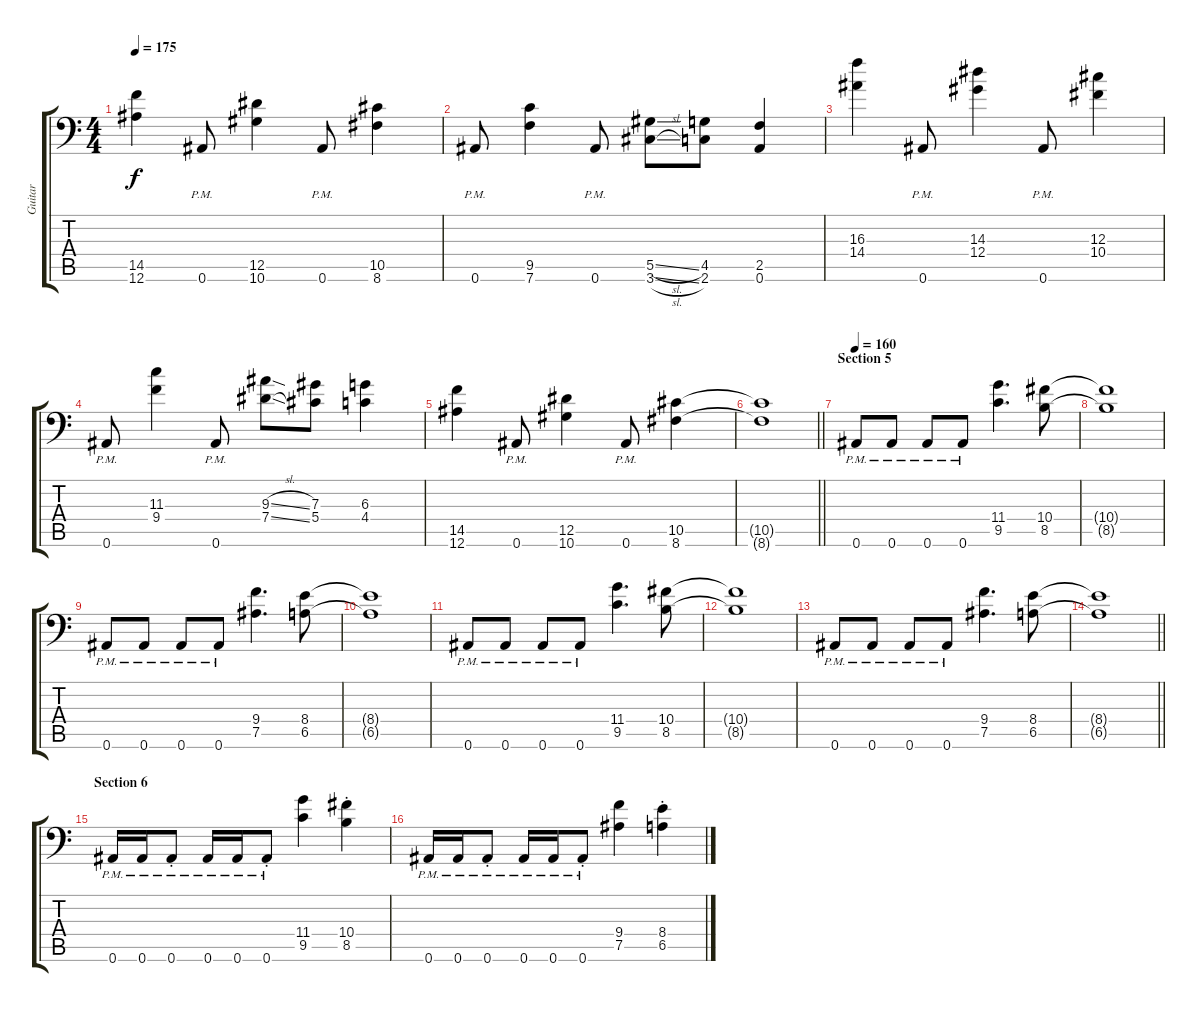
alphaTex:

\track ("Guitar" "Guitar") {instrument electricguitarclean}
\staff {score tabs}
\tuning (Bb3 F3 Db3 Ab2 Eb2 Bb1) {hide}
\ts (4 4)
\tempo 175
\clef f4
\ks c
(14.5 12.6).4{dy f} 0.6{pm}.8 (12.5 10.6).4 0.6{pm}.8 (10.5 8.6).4 |
0.6{pm}.8 (9.5 7.6).4 0.6{pm}.8 (5.5{sl} 3.6{sl}).8 (4.5 2.6).8 (2.5 0.6).4 |
(16.3 14.4).4 0.6{pm}.8 (14.3 12.4).4 0.6{pm}.8 (12.3 10.4).4 |
0.6{pm}.8 (11.3 9.4).4 0.6{pm}.8 (9.3{sl} 7.4{sl}).8 (7.3 5.4).8 (6.3 4.4).4 |
(14.5 12.6).4 0.6{pm}.8 (12.5 10.6).4 0.6{pm}.8 (10.5 8.6).4 |
\barLineRight lightlight
(10.5{t} 8.6{t}).1 |
\section ("" "Section 5")
\tempo 160
0.6{pm}.8 0.6{pm}.8 0.6{pm}.8 0.6{pm}.8 (11.4 9.5).4{d} (10.4 8.5).8 |
(10.4{t} 8.5{t}).1 |
0.6{pm}.8 0.6{pm}.8 0.6{pm}.8 0.6{pm}.8 (9.4 7.5).4{d} (8.4 6.5).8 |
(8.4{t} 6.5{t}).1 |
0.6{pm}.8 0.6{pm}.8 0.6{pm}.8 0.6{pm}.8 (11.4 9.5).4{d} (10.4 8.5).8 |
(10.4{t} 8.5{t}).1 |
0.6{pm}.8 0.6{pm}.8 0.6{pm}.8 0.6{pm}.8 (9.4 7.5).4{d} (8.4 6.5).8 |
\barLineRight lightlight
(8.4{t} 6.5{t}).1 |
\section ("" "Section 6")
0.6{pm}.16 0.6{pm}.16 0.6{pm st}.8 0.6{pm}.16 0.6{pm}.16 0.6{pm st}.8 (11.4 9.5).4 (10.4{st} 8.5{st}).4 |
0.6{pm}.16 0.6{pm}.16 0.6{pm st}.8 0.6{pm}.16 0.6{pm}.16 0.6{pm st}.8 (9.4 7.5).4 (8.4{st} 6.5{st}).4
